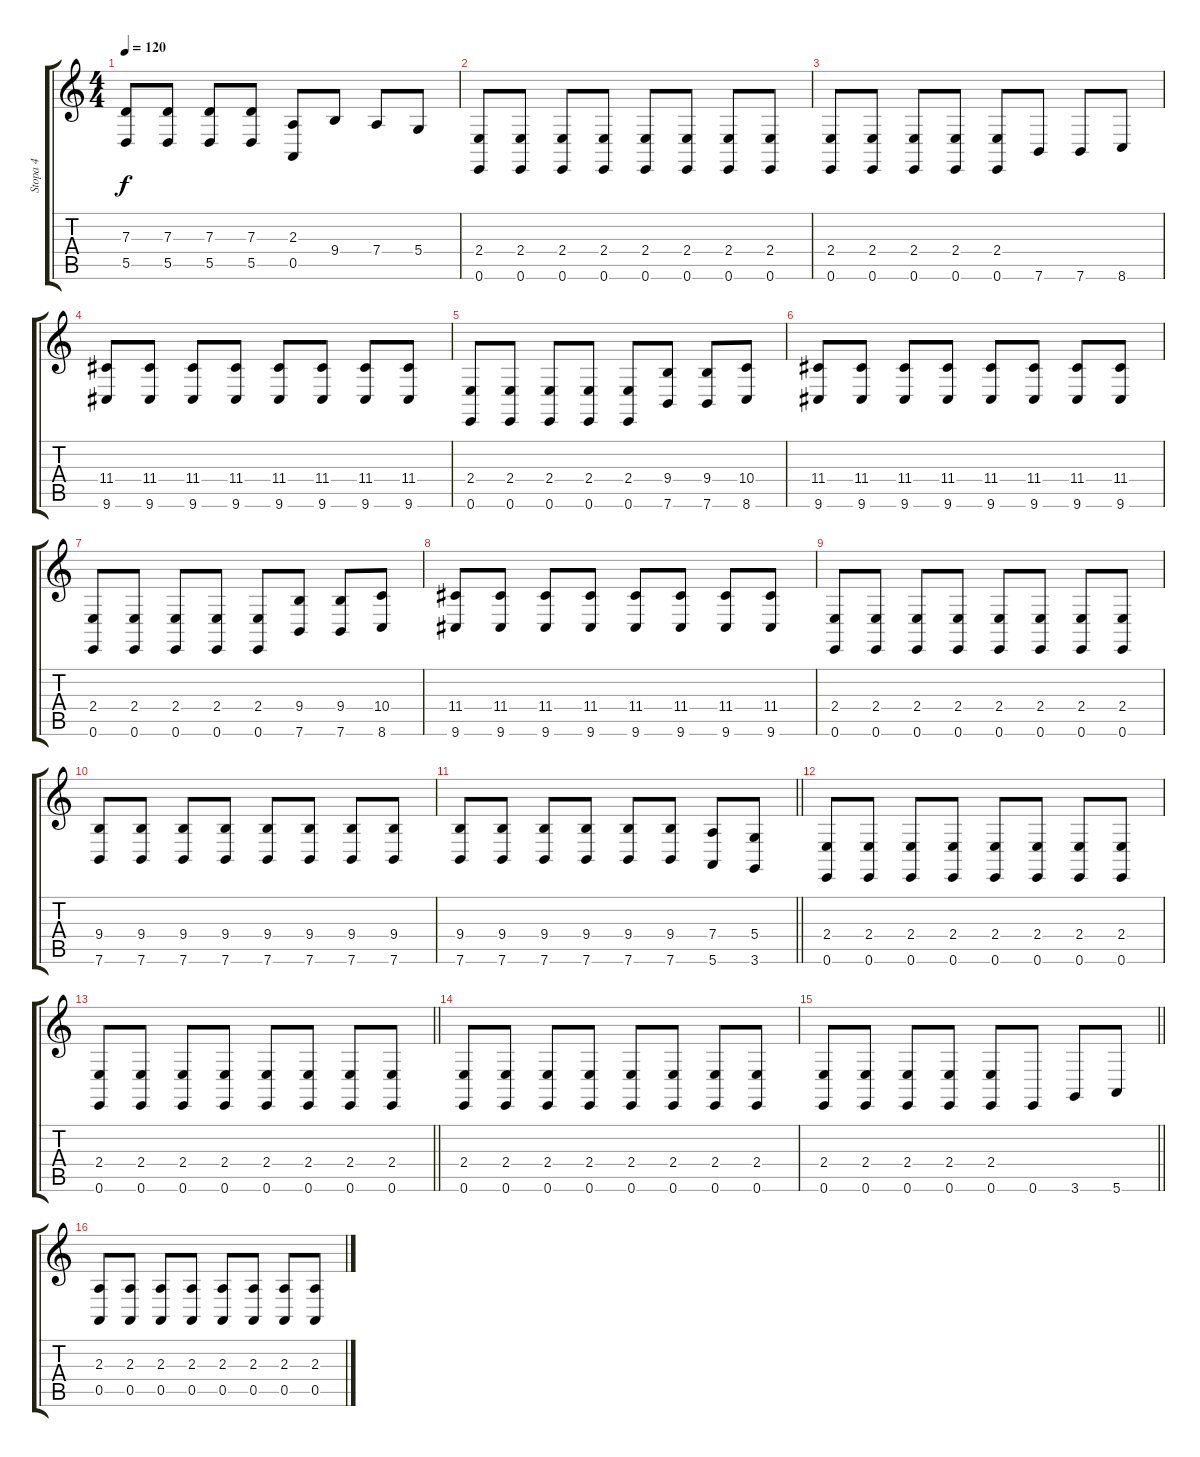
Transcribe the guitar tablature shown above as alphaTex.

\track ("Stopa 4" "Stopa 4") {instrument acousticgrandpiano}
\staff {score tabs}
\tuning (E4 B3 G3 D3 A2 E2) {hide}
\ts (4 4)
\tempo 120
\clef g2
\ks c
(7.3 5.5).8{dy f} (7.3 5.5).8 (7.3 5.5).8 (7.3 5.5).8 (2.3 0.5).8 9.4.8 7.4.8 5.4.8 |
(2.4 0.6).8 (2.4 0.6).8 (2.4 0.6).8 (2.4 0.6).8 (2.4 0.6).8 (2.4 0.6).8 (2.4 0.6).8 (2.4 0.6).8 |
(2.4 0.6).8 (2.4 0.6).8 (2.4 0.6).8 (2.4 0.6).8 (2.4 0.6).8 7.6.8 7.6.8 8.6.8 |
(11.4 9.6).8 (11.4 9.6).8 (11.4 9.6).8 (11.4 9.6).8 (11.4 9.6).8 (11.4 9.6).8 (11.4 9.6).8 (11.4 9.6).8 |
(2.4 0.6).8 (2.4 0.6).8 (2.4 0.6).8 (2.4 0.6).8 (2.4 0.6).8 (9.4 7.6).8 (9.4 7.6).8 (10.4 8.6).8 |
(11.4 9.6).8 (11.4 9.6).8 (11.4 9.6).8 (11.4 9.6).8 (11.4 9.6).8 (11.4 9.6).8 (11.4 9.6).8 (11.4 9.6).8 |
(2.4 0.6).8 (2.4 0.6).8 (2.4 0.6).8 (2.4 0.6).8 (2.4 0.6).8 (9.4 7.6).8 (9.4 7.6).8 (10.4 8.6).8 |
(11.4 9.6).8 (11.4 9.6).8 (11.4 9.6).8 (11.4 9.6).8 (11.4 9.6).8 (11.4 9.6).8 (11.4 9.6).8 (11.4 9.6).8 |
(2.4 0.6).8 (2.4 0.6).8 (2.4 0.6).8 (2.4 0.6).8 (2.4 0.6).8 (2.4 0.6).8 (2.4 0.6).8 (2.4 0.6).8 |
(9.4 7.6).8 (9.4 7.6).8 (9.4 7.6).8 (9.4 7.6).8 (9.4 7.6).8 (9.4 7.6).8 (9.4 7.6).8 (9.4 7.6).8 |
\barLineRight lightlight
(9.4 7.6).8 (9.4 7.6).8 (9.4 7.6).8 (9.4 7.6).8 (9.4 7.6).8 (9.4 7.6).8 (7.4 5.6).8 (5.4 3.6).8 |
(2.4 0.6).8 (2.4 0.6).8 (2.4 0.6).8 (2.4 0.6).8 (2.4 0.6).8 (2.4 0.6).8 (2.4 0.6).8 (2.4 0.6).8 |
\barLineRight lightlight
(2.4 0.6).8 (2.4 0.6).8 (2.4 0.6).8 (2.4 0.6).8 (2.4 0.6).8 (2.4 0.6).8 (2.4 0.6).8 (2.4 0.6).8 |
(2.4 0.6).8 (2.4 0.6).8 (2.4 0.6).8 (2.4 0.6).8 (2.4 0.6).8 (2.4 0.6).8 (2.4 0.6).8 (2.4 0.6).8 |
\barLineRight lightlight
(2.4 0.6).8 (2.4 0.6).8 (2.4 0.6).8 (2.4 0.6).8 (2.4 0.6).8 0.6.8 3.6.8 5.6.8 |
(2.3 0.5).8 (2.3 0.5).8 (2.3 0.5).8 (2.3 0.5).8 (2.3 0.5).8 (2.3 0.5).8 (2.3 0.5).8 (2.3 0.5).8
